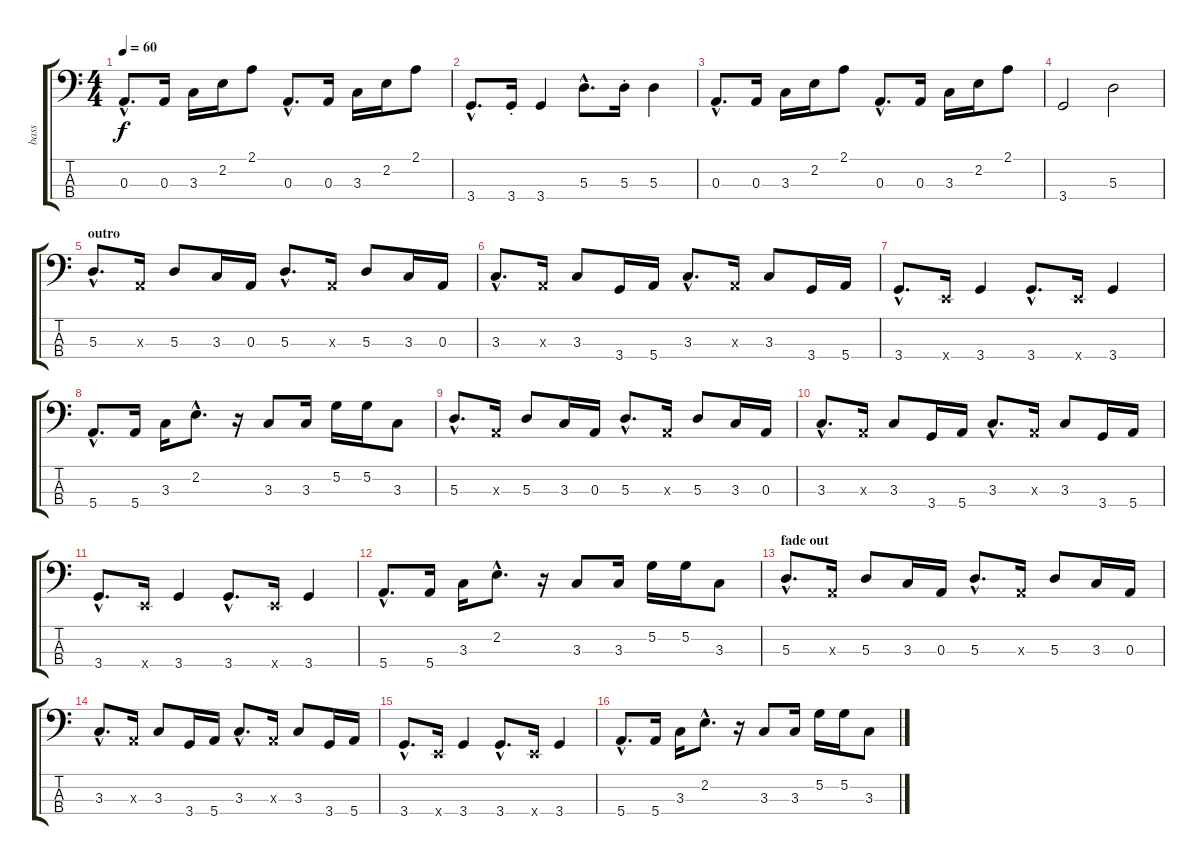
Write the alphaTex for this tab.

\track ("bass" "bass") {instrument electricbassfinger}
\staff {score tabs}
\tuning (G2 D2 A1 E1) {hide}
\ts (4 4)
\tempo 60
\clef f4
\ks c
0.3{hac}.8{d dy f} 0.3.16 3.3.16 2.2.16 2.1.8 0.3{hac}.8{d} 0.3.16 3.3.16 2.2.16 2.1.8 |
3.4{hac}.8{d} 3.4{st}.16 3.4.4 5.3{hac}.8{d} 5.3{st}.16 5.3.4 |
0.3{hac}.8{d} 0.3.16 3.3.16 2.2.16 2.1.8 0.3{hac}.8{d} 0.3.16 3.3.16 2.2.16 2.1.8 |
3.4.2 5.3.2 |
\section ("" "outro")
5.3{hac}.8{d} 0.3{x}.16 5.3.8 3.3.16 0.3.16 5.3{hac}.8{d} 0.3{x}.16 5.3.8 3.3.16 0.3.16 |
3.3{hac}.8{d} 0.3{x}.16 3.3.8 3.4.16 5.4.16 3.3{hac}.8{d} 0.3{x}.16 3.3.8 3.4.16 5.4.16 |
3.4{hac}.8{d} 0.4{x}.16 3.4.4 3.4{hac}.8{d} 0.4{x}.16 3.4.4 |
5.4{hac}.8{d} 5.4.16 3.3.16 2.2{hac}.8{d} r.16 3.3.8 3.3.16 5.2.16 5.2.16 3.3.8 |
5.3{hac}.8{d} 0.3{x}.16 5.3.8 3.3.16 0.3.16 5.3{hac}.8{d} 0.3{x}.16 5.3.8 3.3.16 0.3.16 |
3.3{hac}.8{d} 0.3{x}.16 3.3.8 3.4.16 5.4.16 3.3{hac}.8{d} 0.3{x}.16 3.3.8 3.4.16 5.4.16 |
3.4{hac}.8{d} 0.4{x}.16 3.4.4 3.4{hac}.8{d} 0.4{x}.16 3.4.4 |
5.4{hac}.8{d} 5.4.16 3.3.16 2.2{hac}.8{d} r.16 3.3.8 3.3.16 5.2.16 5.2.16 3.3.8 |
\section ("" "fade out")
5.3{hac}.8{d} 0.3{x}.16 5.3.8 3.3.16 0.3.16 5.3{hac}.8{d} 0.3{x}.16 5.3.8 3.3.16 0.3.16 |
3.3{hac}.8{d} 0.3{x}.16 3.3.8 3.4.16 5.4.16 3.3{hac}.8{d} 0.3{x}.16 3.3.8 3.4.16 5.4.16 |
3.4{hac}.8{d} 0.4{x}.16 3.4.4 3.4{hac}.8{d} 0.4{x}.16 3.4.4 |
5.4{hac}.8{d} 5.4.16 3.3.16 2.2{hac}.8{d} r.16 3.3.8 3.3.16 5.2.16 5.2.16 3.3.8
